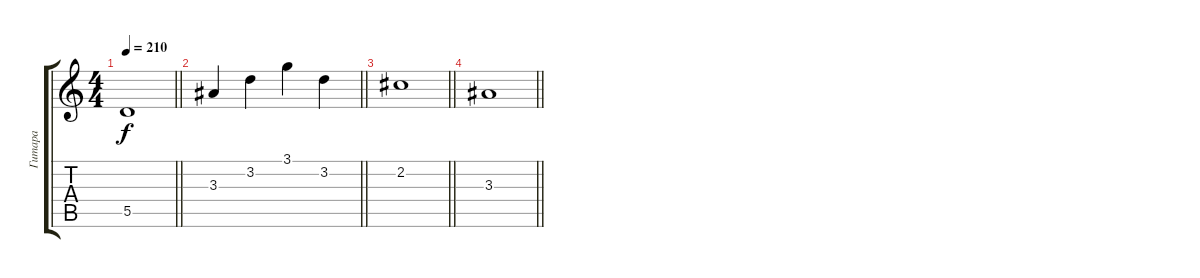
\track ("Гитара" "Гитара") {instrument distortionguitar}
\staff {score tabs}
\tuning (E4 B3 G3 D3 A2 E2) {hide}
\ts (4 4)
\tempo 210
\clef g2
\barLineRight lightlight
\ks c
5.5.1{dy f} |
\barLineRight lightlight
3.3.4 3.2.4 3.1.4 3.2.4 |
\barLineRight lightlight
2.2.1 |
\barLineRight lightlight
3.3.1
